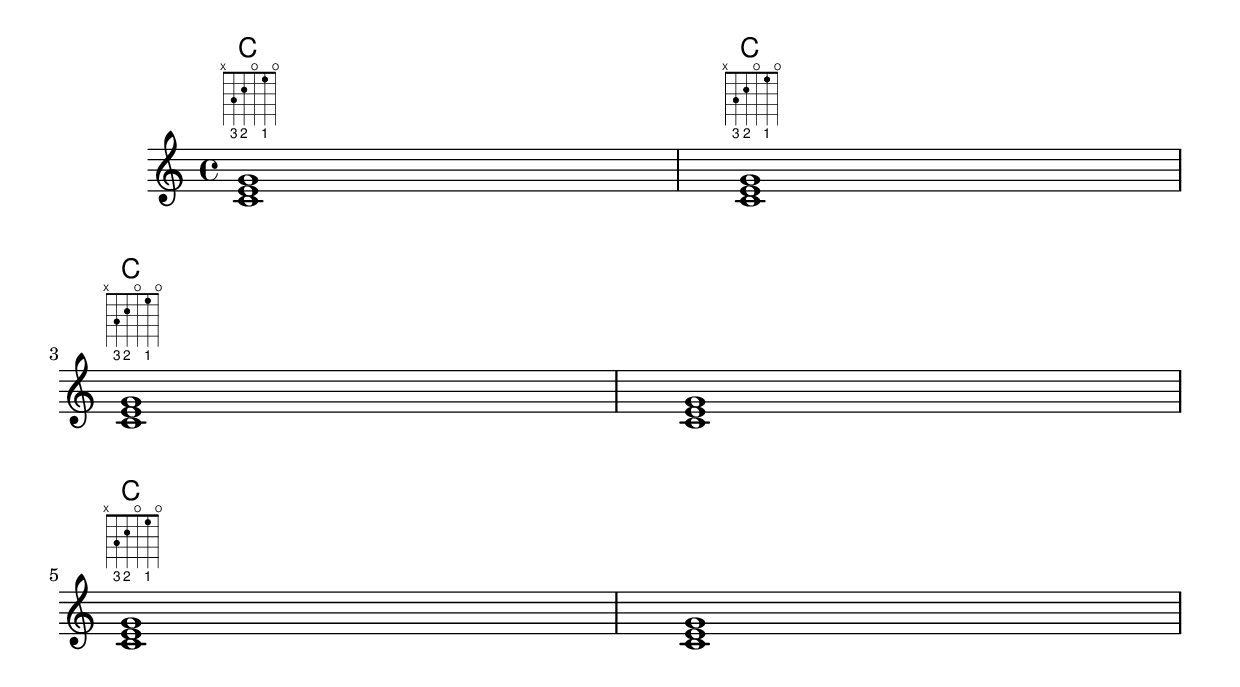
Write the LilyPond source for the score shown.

%% http://lsr.di.unimi.it/LSR/Item?id=802
%% see also http://lilypond.org/doc/v2.18/Documentation/notation/common-notation-for-fretted-strings


\include "predefined-guitar-fretboards.ly"

myChords = \chordmode {
  c1 c1 \break
  \set chordChanges = ##t
  c1 c1 \break
  c1 c1
}

<<
  \new ChordNames { \myChords }
  \new FretBoards { \myChords }
  \new Staff { \myChords }
>>
